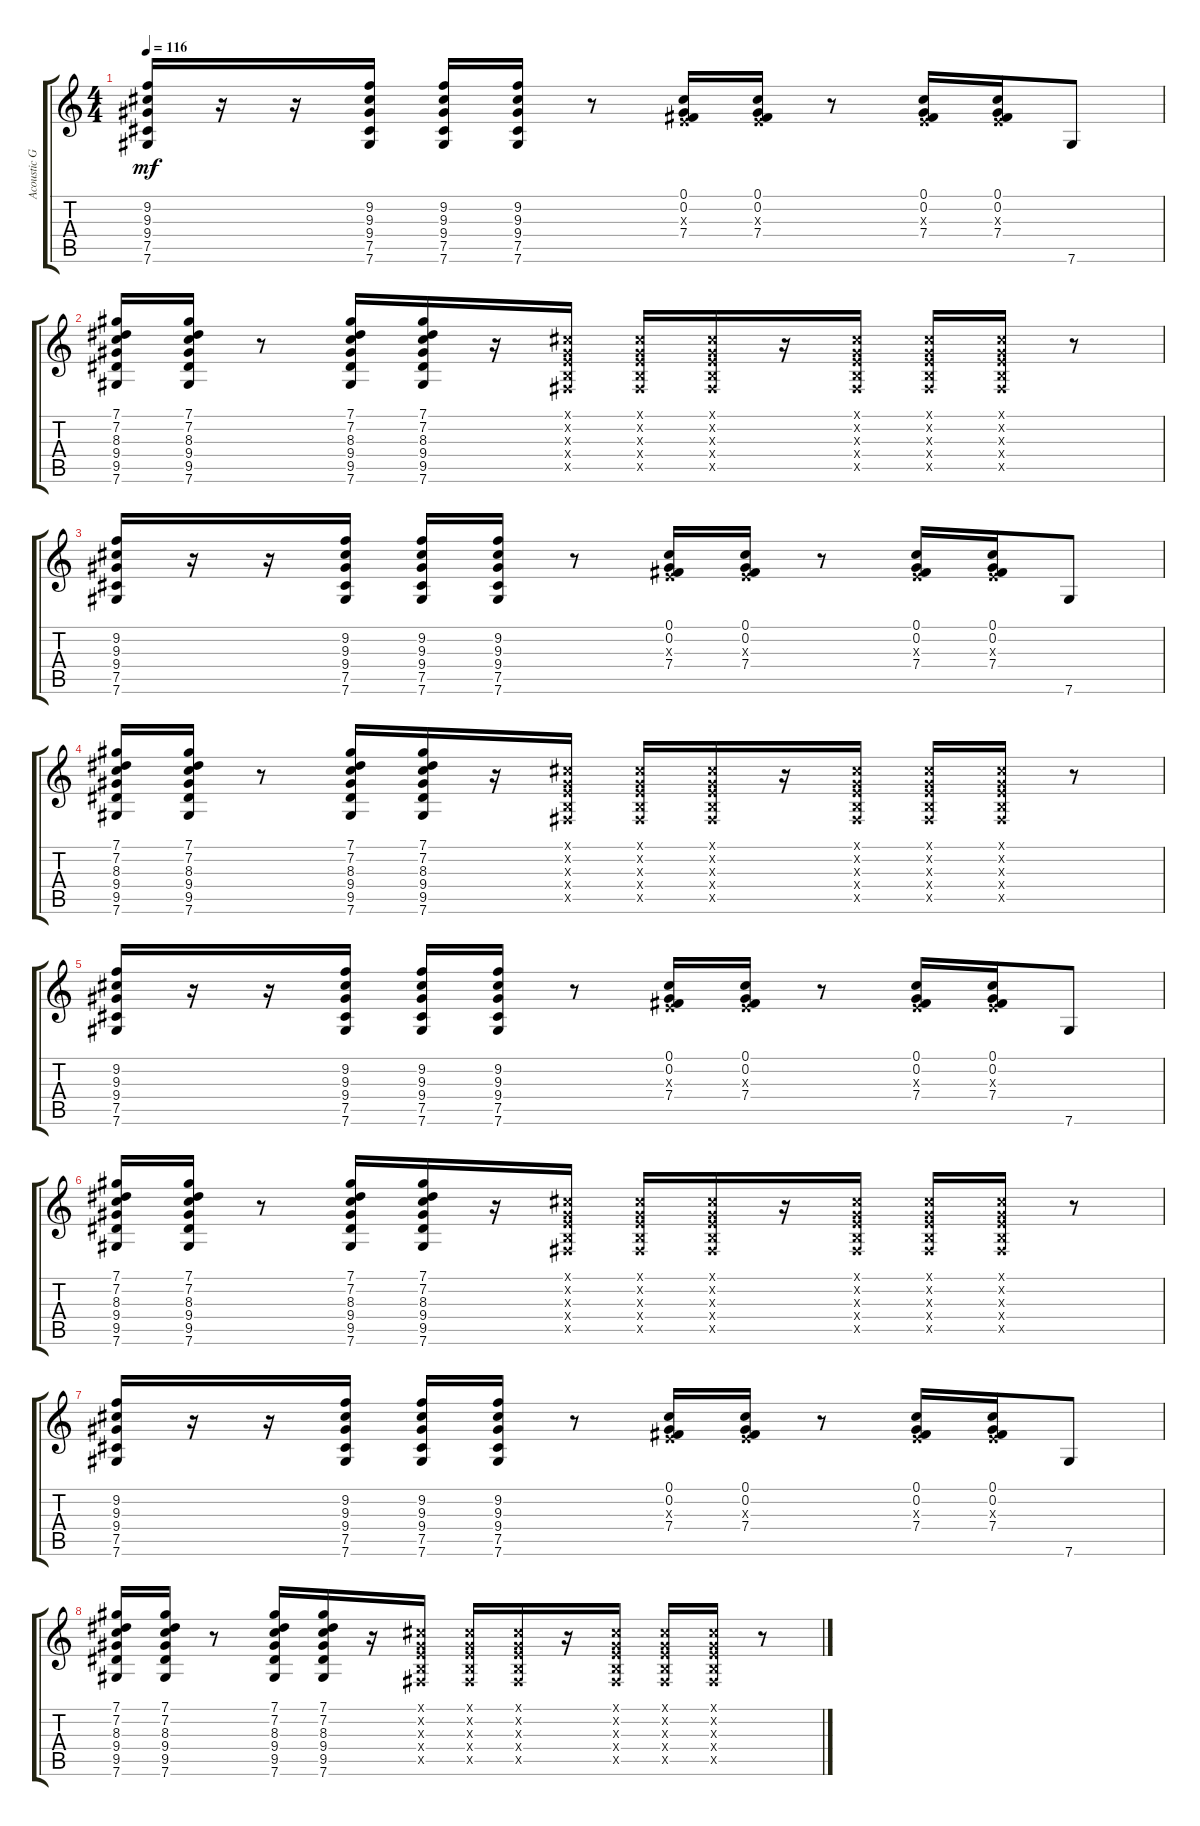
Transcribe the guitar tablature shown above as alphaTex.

\track ("Acoustic Guitar" "Acoustic G") {instrument electricguitarclean}
\staff {score tabs}
\tuning (Db4 Ab3 E3 B2 Gb2 Db2) {hide}
\ts (4 4)
\tempo 116
\clef g2
\ks c
(9.2 9.3 9.4 7.5 7.6).16{dy mf} r.16 r.16 (9.2 9.3 9.4 7.5 7.6).16 (9.2 9.3 9.4 7.5 7.6).16 (9.2 9.3 9.4 7.5 7.6).16 r.8 (0.1 0.2 0.3{x} 7.4).16 (0.1 0.2 0.3{x} 7.4).16 r.8 (0.1 0.2 0.3{x} 7.4).16 (0.1 0.2 0.3{x} 7.4).16 7.6.8 |
(7.1 7.2 8.3 9.4 9.5 7.6).16 (7.1 7.2 8.3 9.4 9.5 7.6).16 r.8 (7.1 7.2 8.3 9.4 9.5 7.6).16 (7.1 7.2 8.3 9.4 9.5 7.6).16 r.16 (0.1{x} 0.2{x} 0.3{x} 0.4{x} 0.5{x}).16 (0.1{x} 0.2{x} 0.3{x} 0.4{x} 0.5{x}).16 (0.1{x} 0.2{x} 0.3{x} 0.4{x} 0.5{x}).16 r.16 (0.1{x} 0.2{x} 0.3{x} 0.4{x} 0.5{x}).16 (0.1{x} 0.2{x} 0.3{x} 0.4{x} 0.5{x}).16 (0.1{x} 0.2{x} 0.3{x} 0.4{x} 0.5{x}).16 r.8 |
(9.2 9.3 9.4 7.5 7.6).16 r.16 r.16 (9.2 9.3 9.4 7.5 7.6).16 (9.2 9.3 9.4 7.5 7.6).16 (9.2 9.3 9.4 7.5 7.6).16 r.8 (0.1 0.2 0.3{x} 7.4).16 (0.1 0.2 0.3{x} 7.4).16 r.8 (0.1 0.2 0.3{x} 7.4).16 (0.1 0.2 0.3{x} 7.4).16 7.6.8 |
(7.1 7.2 8.3 9.4 9.5 7.6).16 (7.1 7.2 8.3 9.4 9.5 7.6).16 r.8 (7.1 7.2 8.3 9.4 9.5 7.6).16 (7.1 7.2 8.3 9.4 9.5 7.6).16 r.16 (0.1{x} 0.2{x} 0.3{x} 0.4{x} 0.5{x}).16 (0.1{x} 0.2{x} 0.3{x} 0.4{x} 0.5{x}).16 (0.1{x} 0.2{x} 0.3{x} 0.4{x} 0.5{x}).16 r.16 (0.1{x} 0.2{x} 0.3{x} 0.4{x} 0.5{x}).16 (0.1{x} 0.2{x} 0.3{x} 0.4{x} 0.5{x}).16 (0.1{x} 0.2{x} 0.3{x} 0.4{x} 0.5{x}).16 r.8 |
(9.2 9.3 9.4 7.5 7.6).16 r.16 r.16 (9.2 9.3 9.4 7.5 7.6).16 (9.2 9.3 9.4 7.5 7.6).16 (9.2 9.3 9.4 7.5 7.6).16 r.8 (0.1 0.2 0.3{x} 7.4).16 (0.1 0.2 0.3{x} 7.4).16 r.8 (0.1 0.2 0.3{x} 7.4).16 (0.1 0.2 0.3{x} 7.4).16 7.6.8 |
(7.1 7.2 8.3 9.4 9.5 7.6).16 (7.1 7.2 8.3 9.4 9.5 7.6).16 r.8 (7.1 7.2 8.3 9.4 9.5 7.6).16 (7.1 7.2 8.3 9.4 9.5 7.6).16 r.16 (0.1{x} 0.2{x} 0.3{x} 0.4{x} 0.5{x}).16 (0.1{x} 0.2{x} 0.3{x} 0.4{x} 0.5{x}).16 (0.1{x} 0.2{x} 0.3{x} 0.4{x} 0.5{x}).16 r.16 (0.1{x} 0.2{x} 0.3{x} 0.4{x} 0.5{x}).16 (0.1{x} 0.2{x} 0.3{x} 0.4{x} 0.5{x}).16 (0.1{x} 0.2{x} 0.3{x} 0.4{x} 0.5{x}).16 r.8 |
(9.2 9.3 9.4 7.5 7.6).16 r.16 r.16 (9.2 9.3 9.4 7.5 7.6).16 (9.2 9.3 9.4 7.5 7.6).16 (9.2 9.3 9.4 7.5 7.6).16 r.8 (0.1 0.2 0.3{x} 7.4).16 (0.1 0.2 0.3{x} 7.4).16 r.8 (0.1 0.2 0.3{x} 7.4).16 (0.1 0.2 0.3{x} 7.4).16 7.6.8 |
(7.1 7.2 8.3 9.4 9.5 7.6).16 (7.1 7.2 8.3 9.4 9.5 7.6).16 r.8 (7.1 7.2 8.3 9.4 9.5 7.6).16 (7.1 7.2 8.3 9.4 9.5 7.6).16 r.16 (0.1{x} 0.2{x} 0.3{x} 0.4{x} 0.5{x}).16 (0.1{x} 0.2{x} 0.3{x} 0.4{x} 0.5{x}).16 (0.1{x} 0.2{x} 0.3{x} 0.4{x} 0.5{x}).16 r.16 (0.1{x} 0.2{x} 0.3{x} 0.4{x} 0.5{x}).16 (0.1{x} 0.2{x} 0.3{x} 0.4{x} 0.5{x}).16 (0.1{x} 0.2{x} 0.3{x} 0.4{x} 0.5{x}).16 r.8
